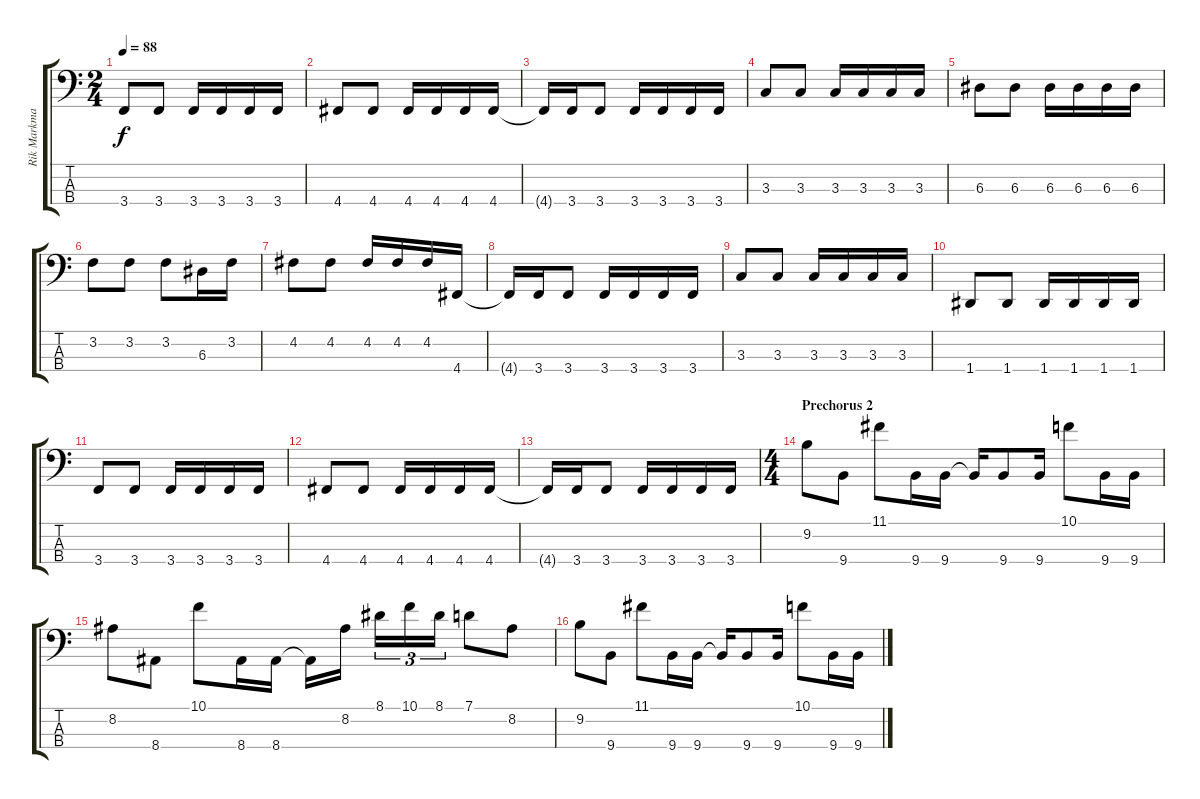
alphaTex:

\track ("Rik Markmann - Bass" "Rik Markma") {instrument electricbassfinger}
\staff {score tabs}
\tuning (G2 D2 A1 D1) {hide}
\ts (2 4)
\tempo 88
\clef f4
\ks c
3.4.8{dy f} 3.4.8 3.4.16 3.4.16 3.4.16 3.4.16 |
4.4.8 4.4.8 4.4.16 4.4.16 4.4.16 4.4.16 |
4.4{t}.16 3.4.16 3.4.8 3.4.16 3.4.16 3.4.16 3.4.16 |
3.3.8 3.3.8 3.3.16 3.3.16 3.3.16 3.3.16 |
6.3.8 6.3.8 6.3.16 6.3.16 6.3.16 6.3.16 |
3.2.8 3.2.8 3.2.8 6.3.16 3.2.16 |
4.2.8 4.2.8 4.2.16 4.2.16 4.2.16 4.4.16 |
4.4{t}.16 3.4.16 3.4.8 3.4.16 3.4.16 3.4.16 3.4.16 |
3.3.8 3.3.8 3.3.16 3.3.16 3.3.16 3.3.16 |
1.4.8 1.4.8 1.4.16 1.4.16 1.4.16 1.4.16 |
3.4.8 3.4.8 3.4.16 3.4.16 3.4.16 3.4.16 |
4.4.8 4.4.8 4.4.16 4.4.16 4.4.16 4.4.16 |
4.4{t}.16 3.4.16 3.4.8 3.4.16 3.4.16 3.4.16 3.4.16 |
\ts (4 4)
\section ("" "Prechorus 2")
9.2.8 9.4.8 11.1.8 9.4.16 9.4.16 9.4{t}.16 9.4.8 9.4.16 10.1.8 9.4.16 9.4.16 |
8.2.8 8.4.8 10.1.8 8.4.16 8.4.16 8.4{t}.16 8.2.16 8.1.16{tu (3 2)} 10.1.16{tu (3 2)} 8.1.16{tu (3 2)} 7.1.8 8.2.8 |
9.2.8 9.4.8 11.1.8 9.4.16 9.4.16 9.4{t}.16 9.4.8 9.4.16 10.1.8 9.4.16 9.4.16
